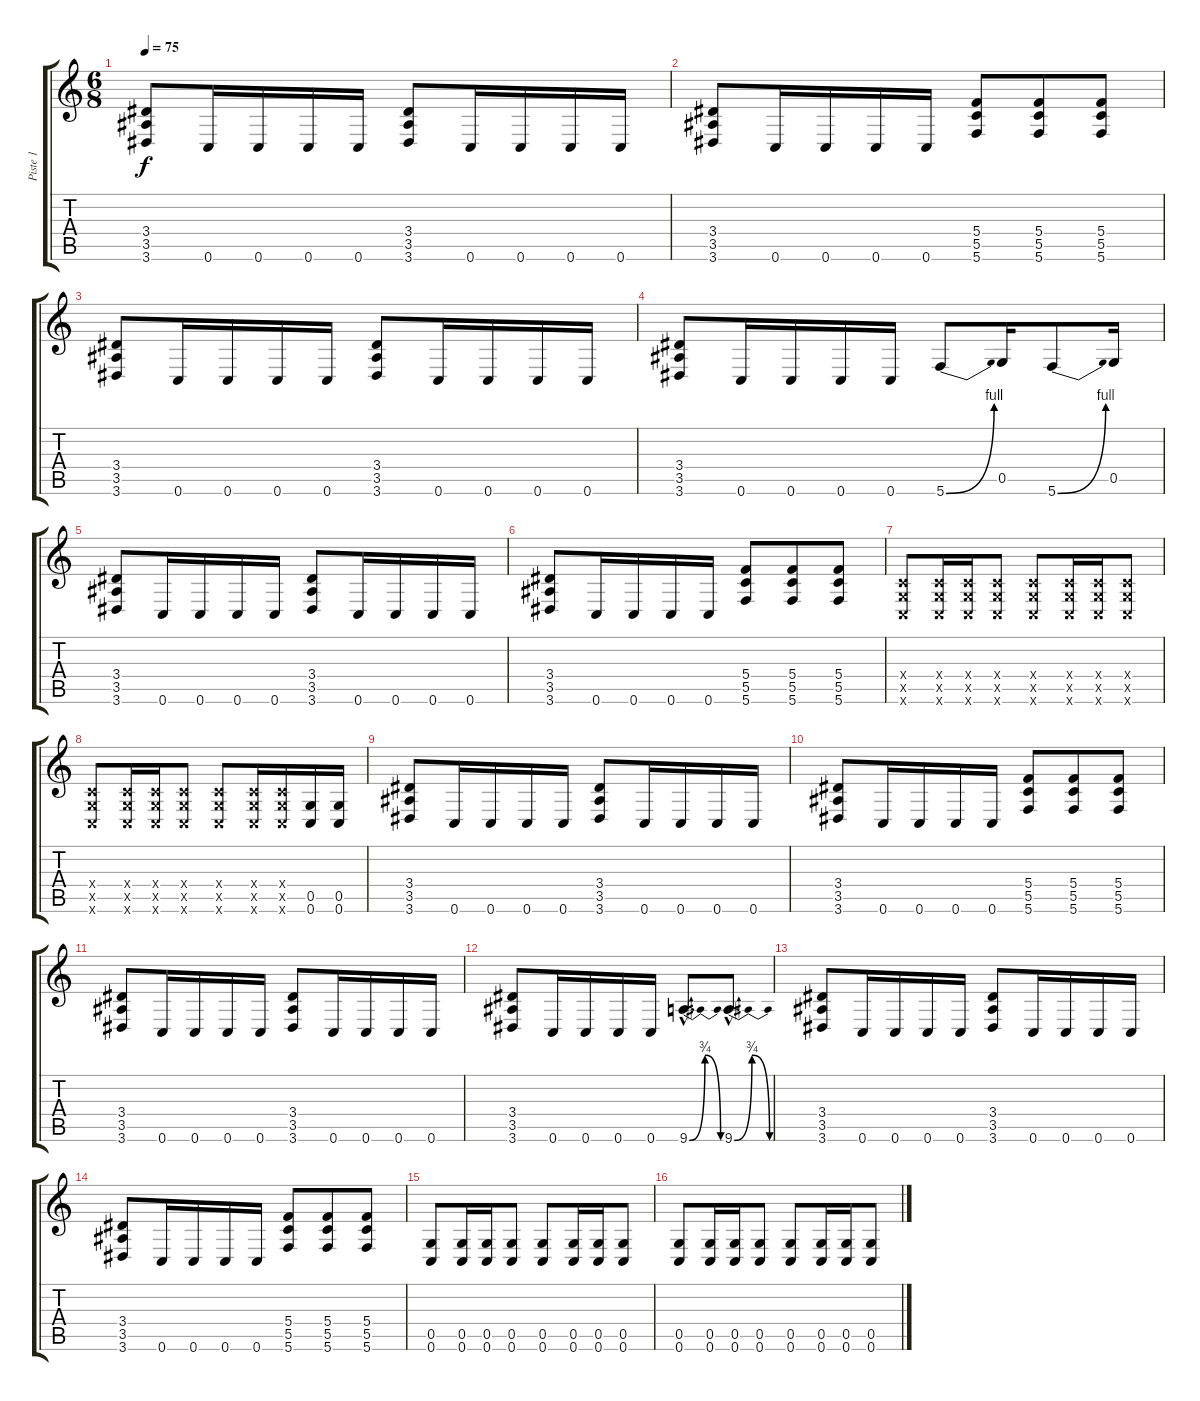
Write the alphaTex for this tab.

\track ("Piste 1" "Piste 1") {instrument acousticguitarsteel}
\staff {score tabs}
\tuning (D4 A3 F3 C3 G2 C2) {hide}
\ts (6 8)
\tempo 75
\clef g2
\ks c
(3.4 3.5 3.6).8{dy f volume 9 instrument overdrivenguitar} 0.6.16 0.6.16 0.6.16 0.6.16 (3.4 3.5 3.6).8 0.6.16 0.6.16 0.6.16 0.6.16 |
(3.4 3.5 3.6).8 0.6.16 0.6.16 0.6.16 0.6.16 (5.4 5.5 5.6).8 (5.4 5.5 5.6).8 (5.4 5.5 5.6).8 |
(3.4 3.5 3.6).8 0.6.16 0.6.16 0.6.16 0.6.16 (3.4 3.5 3.6).8 0.6.16 0.6.16 0.6.16 0.6.16 |
(3.4 3.5 3.6).8 0.6.16 0.6.16 0.6.16 0.6.16 5.6{be (bend 0 0 60 4)}.8 0.5.16 5.6{be (bend 0 0 60 4)}.8 0.5.16 |
(3.4 3.5 3.6).8 0.6.16 0.6.16 0.6.16 0.6.16 (3.4 3.5 3.6).8 0.6.16 0.6.16 0.6.16 0.6.16 |
(3.4 3.5 3.6).8 0.6.16 0.6.16 0.6.16 0.6.16 (5.4 5.5 5.6).8 (5.4 5.5 5.6).8 (5.4 5.5 5.6).8 |
(0.4{x} 0.5{x} 0.6{x}).8{volume 11} (0.4{x} 0.5{x} 0.6{x}).16 (0.4{x} 0.5{x} 0.6{x}).16 (0.4{x} 0.5{x} 0.6{x}).8 (0.4{x} 0.5{x} 0.6{x}).8 (0.4{x} 0.5{x} 0.6{x}).16 (0.4{x} 0.5{x} 0.6{x}).16 (0.4{x} 0.5{x} 0.6{x}).8 |
(0.4{x} 0.5{x} 0.6{x}).8 (0.4{x} 0.5{x} 0.6{x}).16 (0.4{x} 0.5{x} 0.6{x}).16 (0.4{x} 0.5{x} 0.6{x}).8 (0.4{x} 0.5{x} 0.6{x}).8 (0.4{x} 0.5{x} 0.6{x}).16 (0.4{x} 0.5{x} 0.6{x}).16 (0.5 0.6).16 (0.5 0.6).16 |
(3.4 3.5 3.6).8 0.6.16 0.6.16 0.6.16 0.6.16 (3.4 3.5 3.6).8 0.6.16 0.6.16 0.6.16 0.6.16 |
(3.4 3.5 3.6).8 0.6.16 0.6.16 0.6.16 0.6.16 (5.4 5.5 5.6).8 (5.4 5.5 5.6).8 (5.4 5.5 5.6).8 |
(3.4 3.5 3.6).8 0.6.16 0.6.16 0.6.16 0.6.16 (3.4 3.5 3.6).8 0.6.16 0.6.16 0.6.16 0.6.16 |
(3.4 3.5 3.6).8 0.6.16 0.6.16 0.6.16 0.6.16 9.6{be (bendrelease 0 0 5 3 15 3 60 0) hac}.8{d} 9.6{be (bendrelease 0 0 5 3 15 3 60 0) hac}.8{d} |
(3.4 3.5 3.6).8 0.6.16 0.6.16 0.6.16 0.6.16 (3.4 3.5 3.6).8 0.6.16 0.6.16 0.6.16 0.6.16 |
(3.4 3.5 3.6).8 0.6.16 0.6.16 0.6.16 0.6.16 (5.4 5.5 5.6).8 (5.4 5.5 5.6).8 (5.4 5.5 5.6).8 |
(0.5 0.6).8{volume 13} (0.5 0.6).16 (0.5 0.6).16 (0.5 0.6).8 (0.5 0.6).8 (0.5 0.6).16 (0.5 0.6).16 (0.5 0.6).8 |
(0.5 0.6).8 (0.5 0.6).16 (0.5 0.6).16 (0.5 0.6).8 (0.5 0.6).8 (0.5 0.6).16 (0.5 0.6).16 (0.5 0.6).8
